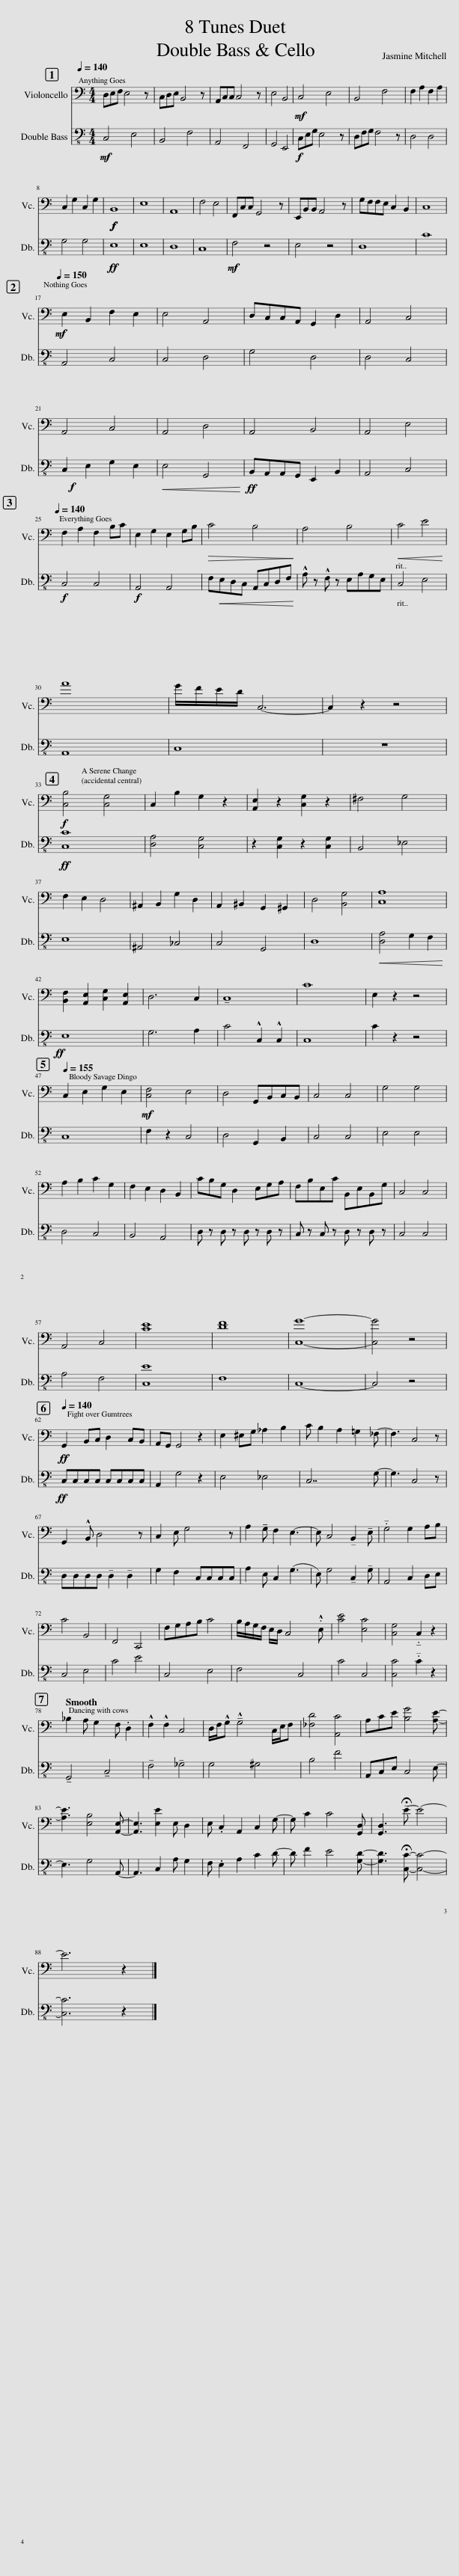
X:1
%%score 1 2
L:1/8
M:4/4
I:linebreak $
K:C
V:1 bass
V:2 bass-8
V:1
 D,E,F,[Q:1/4=140] E,4 z | C,D,E, B,,4 z | A,,C,C, C,4 z | E,4 B,,4 |!mf! C,4 E,4 | %5
 B,,4 F,4 | F,2 A,2 F,2 A,2 |$ C,2 G,2 C,2 G,2 |!f!!f! B,,8 | E,8 | %10
 A,,8 | F,4 E,4 | F,,C,C, G,,4 z | E,,B,,B,, A,,4 z | G,F,F,E, C,2 B,,2 | %15
 C,8 |$!mf![Q:1/4=150] E,2 B,,2 F,2 E,2 | E,4 A,,4 | D,C,C,A,, G,,2 D,2 | A,,4 C,4 |$ %20
 A,,4 C,4 | A,,4 D,4 | A,,4 B,,4 | A,,4 E,4 |$[Q:1/4=140] F,2 A,2 F,2 B,C | %25
 E,2 G,2 E,2 G,B, |!>(! C4 B,4!>)! | A,4 B,4 |!<(! C4 E4!<)! |$ A8 | %30
 G/F/E/D/ C,6- | C,2 z2 z4 |$!f! [C,B,]4 [C,G,]4 | C,2 B,2 G,2 z2 | [A,,E,]2 z2 [C,G,]2 z2 | %35
 ^F,4 G,4 |$ F,2 E,2 D,4 | ^A,,2 B,,2 G,2 D,2 | A,,2 ^B,,2 G,,2 ^G,,2 | D,4 [B,,G,]4 | %40
 [C,A,]8 |$ [B,,F,]2 [A,,E,]2 [C,G,]2 [A,,E,]2 | D,6 C,2 | !tenuto!C,8 | C8 | %45
 E,2 z2 z4 |$[Q:1/4=155] C,2 E,2 G,2 E,2 |!mf! [C,F,]4 E,4 | D,4 G,,B,,C,B,, | C,4 C,4 | %50
 G,4 G,4 |$ A,2 B,2 C2 G,2 | F,2 E,2 D,2 B,,2 | CB,G, D,2 E,G,A, | F,B,E,C B,,E,B,,G, | %55
 C,4 C,4 |$ A,,4 C,4 | [CE]8 | [DF]8 | [C,G]8- | %60
 [C,G]4 z4 |$[Q:1/4=140]!ff! G,,2 B,,C, D,2 C,B,, | A,,G,, G,,4 z2 | E,2 ^E,G, _A,2 B,2 | C B,2 A,2 =G,2 _F,- | %65
 F,3 C,4 z |$ G,,2 !^!B,, D,4 z | C,2 E, G,4 z | A,2 !tenuto!G, F,2 E,3- | E, C,4 !tenuto!B,,2 !tenuto!E, | %70
 !tenuto!.G,4 G,2 A,B, |$ C4 B,,4 | F,,4 C,,4 | F,G,A,B, C4 | B,/A,/G,/F,/ E,/D,/ C,4 .E, | %75
 [CE]4 [E,C]4 | [C,G,]4 !tenuto!.C,2 z2 |$ _B,2 A, G,2 F, .D,2 | !^!F,2 !^!F,2 C,4 | D,/F,/!^!G, G,4 C,/E,/F, | %80
 [_F,D]4 [A,,C]4 | A,CE [B,G]4 [A,E]- |$ [A,E]3 [E,B,]4 [A,,E,]- | [A,,E,]3 [E,E]2 E, D,2 | E, .C,2 A,,2 C,2 G,- | %85
 G, C2 C4 [G,,D,] | [G,,D,]3 !tenuto!!fermata!E- E4- |$ E6 z2 |] %88
V:2
!mf! C,4 E,4 | B,,4 F,4 | A,,4 F,,4 | G,,4 E,,4 |!f! C,E,G, E,4 z | %5
 D,F,G, F,4 z | D,4 D,4 |$ G,4 G,4 |!ff! E,8 | E,8 | %10
 D,8 | C,8 |!mf! F,4 z4 | E,4 z4 | D,8 | %15
 C8 |$ A,,4 C,4 | C,4 D,4 | G,4 D,4 | D,4 C,4 |$ %20
!f! C,2 E,2 G,2 E,2 |!<(! E,4 G,,4!<)! |!ff! B,,A,,A,,G,, E,,2 B,,2 | A,,4 C,4 |$!f! C,4 C,4 | %25
!f! A,,4 A,,4 | F,!<(!E,D,C, A,,C,D,F,!<)! | !^!A, z !^!F, z E,A,G,E, | C,4 E,4 |$ A,,8 | %30
 C,8 | z8 |$!ff! [C,C]8 | [D,A,]4 [C,G,]4 | z2 [C,G,]2 z2 [C,G,]2 | %35
 B,,4 _E,4 |$ E,8 | ^A,,4 _C,4 | C,4 G,,4 | D,8 | %40
!<(! [D,A,]4 G,2 F,2!<)! |$!ff! E,8 | G,6 A,2 | C4 !^!C,2 !^!C,2 | C,8 | %45
 C2 z2 z4 |$ C,8 | F,2 z2 C,4 | D,4 G,,2 B,,2 | C,4 C,4 | %50
 E,4 E,4 |$ D,4 C,4 | B,,4 A,,4 | D, z D, z D, z D, z | C, z C, z D, z D, z | %55
 C,4 C,4 |$ A,4 F,4 | [C,E]8 | F,8 | C,8- | %60
 C,4 z4 |$!ff! C,C,C,C, C,C,C,C, | A,,2 G,4 z2 | E,4 _E,4 | C,7 G,- | %65
 G,3 C,4 z |$ D,D,D,D, !tenuto!D,2 !tenuto!D,2 | G,2 F,2 C,C,C,C, | A,2 E, C,2 (G,3 | E,) G,4 !tenuto!C,2 !tenuto!G, | %70
 A,,4 C,2 D,E, |$ C,4 E,4 | C4 E4 | C,4 E,4 | F,4 C,4 | %75
 C4 C,4 | [C,C]4 !tenuto!.C2 z2 |$ !tenuto!G,,4 !tenuto!C,4 | !tenuto!F,4 !tenuto!_G,4 | G,4 ^G,4 | %80
 B,4 F4 | A,,C,E, C,4 E,- |$ E,3 G,4 A,,- | A,,3 C,2 A, G,2 | F, .E,2 A,2 C2 D- | %85
 D F2 E4 [G,D]- | [G,D]3 !fermata![C,C]- [C,C]4- |$ [C,C]6 z2 |] %88
